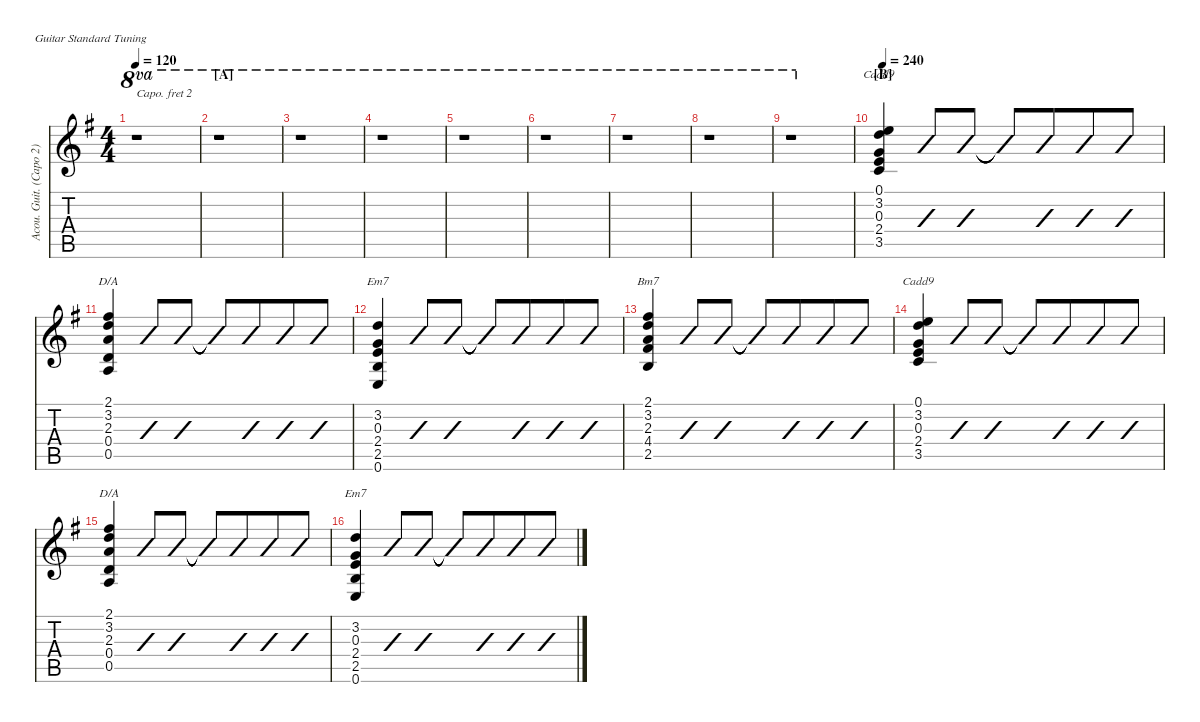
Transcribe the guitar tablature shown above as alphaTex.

\defaultSystemsLayout 4
\hideDynamics
\bracketExtendMode nobrackets
\otherSystemsTrackNameOrientation horizontal
\track ("Acou. Guit. (Capo 2)" "Acou. Guit. (Capo 2)") {defaultSystemsLayout 4 instrument acousticguitarsteel}
\staff {score tabs}
\capo 2
\tuning (E4 B3 G3 D3 A2 E2)
\displaytranspose 10
\chord ("Cadd9" 0 3 0 2 3 x) {showdiagram false showfingering false}
\chord ("D/A" 2 3 2 0 0 x) {showdiagram false showfingering false barre 2}
\chord ("Em7" x 3 0 2 2 0) {showdiagram false showfingering false}
\chord ("Bm7" 2 3 2 4 2 x) {showdiagram false showfingering false barre (2 2)}
\ts (4 4)
\beaming (8 4 4)
\tempo 120
\clef g2
\ks g
r.1{ot 8va dy f instrument acousticguitarsteel beam Down} |
\section ("A" "")
\scale
1.18584 r.1{ot 8va beam Down} |
\scale
0.938053 r.1{ot 8va beam Down} |
\scale
0.938053 r.1{ot 8va beam Down} |
\scale
0.938053 r.1{ot 8va beam Down} |
\scale
1.18142 r.1{ot 8va beam Down} |
\scale
0.933632 r.1{ot 8va beam Down} |
\scale
0.933632 r.1{ot 8va beam Down} |
\scale
0.951316 r.1{ot 8va beam Down} |
\section ("B" "")
\tempo 240
(0.1{acc forcenatural} 3.2{acc forcenatural} 0.3{acc forcenatural} 3.5{acc forcenatural} 2.4{acc forcenatural}).4{ch "Cadd9" beam Up} (0.1{acc forcenatural} 3.2{acc forcenatural} 0.3{acc forcenatural} 3.5{acc forcenatural} 2.4{acc forcenatural}).8{slashed beam Up} (0.1{acc forcenatural} 3.2{acc forcenatural} 0.3{acc forcenatural} 3.5{acc forcenatural} 2.4{acc forcenatural}).8{slashed beam Up} (0.1{t acc forcenatural} 3.2{t acc forcenatural} 0.3{t acc forcenatural} 3.5{t acc forcenatural} 2.4{t acc forcenatural}).8{slashed beam Up} (0.1{acc forcenatural} 3.2{acc forcenatural} 0.3{acc forcenatural} 3.5{acc forcenatural} 2.4{acc forcenatural}).8{slashed beam Up} (0.1{acc forcenatural} 3.2{acc forcenatural} 0.3{acc forcenatural} 3.5{acc forcenatural} 2.4{acc forcenatural}).8{slashed beam Up} (0.1{acc forcenatural} 3.2{acc forcenatural} 0.3{acc forcenatural} 3.5{acc forcenatural} 2.4{acc forcenatural}).8{slashed beam Up} |
(2.1{acc #} 3.2{acc forcenatural} 2.3{acc forcenatural} 0.4{acc forcenatural} 0.5{acc forcenatural}).4{ch "D/A" beam Up} (2.1{acc #} 3.2{acc forcenatural} 2.3{acc forcenatural} 0.4{acc forcenatural} 0.5{acc forcenatural}).8{slashed beam Up} (2.1{acc #} 3.2{acc forcenatural} 2.3{acc forcenatural} 0.4{acc forcenatural} 0.5{acc forcenatural}).8{slashed beam Up} (2.1{t acc #} 3.2{t acc forcenatural} 2.3{t acc forcenatural} 0.4{t acc forcenatural} 0.5{t acc forcenatural}).8{slashed beam Up} (2.1{acc #} 3.2{acc forcenatural} 2.3{acc forcenatural} 0.4{acc forcenatural} 0.5{acc forcenatural}).8{slashed beam Up} (2.1{acc #} 3.2{acc forcenatural} 2.3{acc forcenatural} 0.4{acc forcenatural} 0.5{acc forcenatural}).8{slashed beam Up} (2.1{acc #} 3.2{acc forcenatural} 2.3{acc forcenatural} 0.4{acc forcenatural} 0.5{acc forcenatural}).8{slashed beam Up} |
(3.2{acc forcenatural} 0.3{acc forcenatural} 2.4{acc forcenatural} 2.5{acc forcenatural} 0.6{acc forcenatural}).4{ch "Em7" beam Up} (3.2{acc forcenatural} 0.3{acc forcenatural} 2.4{acc forcenatural} 2.5{acc forcenatural} 0.6{acc forcenatural}).8{slashed beam Up} (3.2{acc forcenatural} 0.3{acc forcenatural} 2.4{acc forcenatural} 2.5{acc forcenatural} 0.6{acc forcenatural}).8{slashed beam Up} (3.2{t acc forcenatural} 0.3{t acc forcenatural} 2.4{t acc forcenatural} 2.5{t acc forcenatural} 0.6{t acc forcenatural}).8{slashed beam Up} (3.2{acc forcenatural} 0.3{acc forcenatural} 2.4{acc forcenatural} 2.5{acc forcenatural} 0.6{acc forcenatural}).8{slashed beam Up} (3.2{acc forcenatural} 0.3{acc forcenatural} 2.4{acc forcenatural} 2.5{acc forcenatural} 0.6{acc forcenatural}).8{slashed beam Up} (3.2{acc forcenatural} 0.3{acc forcenatural} 2.4{acc forcenatural} 2.5{acc forcenatural} 0.6{acc forcenatural}).8{slashed beam Up} |
(2.1{acc #} 3.2{acc forcenatural} 2.3{acc forcenatural} 4.4{acc #} 2.5{acc forcenatural}).4{ch "Bm7" beam Up} (2.1{acc #} 3.2{acc forcenatural} 2.3{acc forcenatural} 4.4{acc #} 2.5{acc forcenatural}).8{slashed beam Up} (2.1{acc #} 3.2{acc forcenatural} 2.3{acc forcenatural} 4.4{acc #} 2.5{acc forcenatural}).8{slashed beam Up} (2.1{t acc #} 3.2{t acc forcenatural} 2.3{t acc forcenatural} 4.4{t acc #} 2.5{t acc forcenatural}).8{slashed beam Up} (2.1{acc #} 3.2{acc forcenatural} 2.3{acc forcenatural} 4.4{acc #} 2.5{acc forcenatural}).8{slashed beam Up} (2.1{acc #} 3.2{acc forcenatural} 2.3{acc forcenatural} 4.4{acc #} 2.5{acc forcenatural}).8{slashed beam Up} (2.1{acc #} 3.2{acc forcenatural} 2.3{acc forcenatural} 4.4{acc #} 2.5{acc forcenatural}).8{slashed beam Up} |
(0.1{acc forcenatural} 3.2{acc forcenatural} 0.3{acc forcenatural} 3.5{acc forcenatural} 2.4{acc forcenatural}).4{ch "Cadd9" beam Up} (0.1{acc forcenatural} 3.2{acc forcenatural} 0.3{acc forcenatural} 3.5{acc forcenatural} 2.4{acc forcenatural}).8{slashed beam Up} (0.1{acc forcenatural} 3.2{acc forcenatural} 0.3{acc forcenatural} 3.5{acc forcenatural} 2.4{acc forcenatural}).8{slashed beam Up} (0.1{t acc forcenatural} 3.2{t acc forcenatural} 0.3{t acc forcenatural} 3.5{t acc forcenatural} 2.4{t acc forcenatural}).8{slashed beam Up} (0.1{acc forcenatural} 3.2{acc forcenatural} 0.3{acc forcenatural} 3.5{acc forcenatural} 2.4{acc forcenatural}).8{slashed beam Up} (0.1{acc forcenatural} 3.2{acc forcenatural} 0.3{acc forcenatural} 3.5{acc forcenatural} 2.4{acc forcenatural}).8{slashed beam Up} (0.1{acc forcenatural} 3.2{acc forcenatural} 0.3{acc forcenatural} 3.5{acc forcenatural} 2.4{acc forcenatural}).8{slashed beam Up} |
(2.1{acc #} 3.2{acc forcenatural} 2.3{acc forcenatural} 0.4{acc forcenatural} 0.5{acc forcenatural}).4{ch "D/A" beam Up} (2.1{acc #} 3.2{acc forcenatural} 2.3{acc forcenatural} 0.4{acc forcenatural} 0.5{acc forcenatural}).8{slashed beam Up} (2.1{acc #} 3.2{acc forcenatural} 2.3{acc forcenatural} 0.4{acc forcenatural} 0.5{acc forcenatural}).8{slashed beam Up} (2.1{t acc #} 3.2{t acc forcenatural} 2.3{t acc forcenatural} 0.4{t acc forcenatural} 0.5{t acc forcenatural}).8{slashed beam Up} (2.1{acc #} 3.2{acc forcenatural} 2.3{acc forcenatural} 0.4{acc forcenatural} 0.5{acc forcenatural}).8{slashed beam Up} (2.1{acc #} 3.2{acc forcenatural} 2.3{acc forcenatural} 0.4{acc forcenatural} 0.5{acc forcenatural}).8{slashed beam Up} (2.1{acc #} 3.2{acc forcenatural} 2.3{acc forcenatural} 0.4{acc forcenatural} 0.5{acc forcenatural}).8{slashed beam Up} |
(3.2{acc forcenatural} 0.3{acc forcenatural} 2.4{acc forcenatural} 2.5{acc forcenatural} 0.6{acc forcenatural}).4{ch "Em7" beam Up} (3.2{acc forcenatural} 0.3{acc forcenatural} 2.4{acc forcenatural} 2.5{acc forcenatural} 0.6{acc forcenatural}).8{slashed beam Up} (3.2{acc forcenatural} 0.3{acc forcenatural} 2.4{acc forcenatural} 2.5{acc forcenatural} 0.6{acc forcenatural}).8{slashed beam Up} (3.2{t acc forcenatural} 0.3{t acc forcenatural} 2.4{t acc forcenatural} 2.5{t acc forcenatural} 0.6{t acc forcenatural}).8{slashed beam Up} (3.2{acc forcenatural} 0.3{acc forcenatural} 2.4{acc forcenatural} 2.5{acc forcenatural} 0.6{acc forcenatural}).8{slashed beam Up} (3.2{acc forcenatural} 0.3{acc forcenatural} 2.4{acc forcenatural} 2.5{acc forcenatural} 0.6{acc forcenatural}).8{slashed beam Up} (3.2{acc forcenatural} 0.3{acc forcenatural} 2.4{acc forcenatural} 2.5{acc forcenatural} 0.6{acc forcenatural}).8{slashed beam Up}
